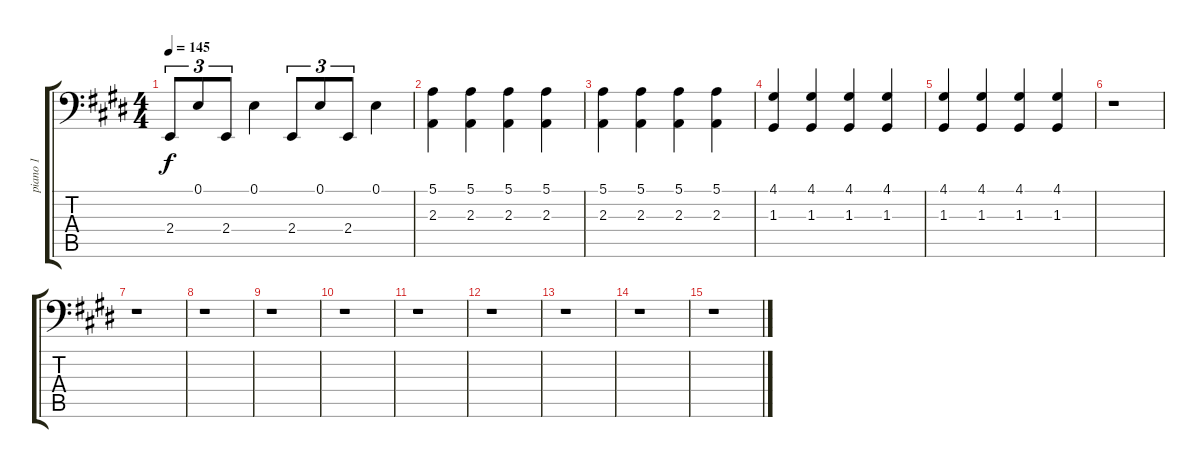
\track ("piano 1" "piano 1") {solo instrument acousticgrandpiano}
\staff {score tabs}
\tuning (E3 B2 G2 D2 A1 E1) {hide}
\ts (4 4)
\tempo 145
\clef f4
\ks e
2.4.8{tu (3 2) dy f} 0.1.8{tu (3 2)} 2.4.8{tu (3 2)} 0.1.4 2.4.8{tu (3 2)} 0.1.8{tu (3 2)} 2.4.8{tu (3 2)} 0.1.4 |
(5.1 2.3).4 (5.1 2.3).4 (5.1 2.3).4 (5.1 2.3).4 |
(5.1 2.3).4 (5.1 2.3).4 (5.1 2.3).4 (5.1 2.3).4 |
(4.1 1.3).4 (4.1 1.3).4 (4.1 1.3).4 (4.1 1.3).4 |
(4.1 1.3).4 (4.1 1.3).4 (4.1 1.3).4 (4.1 1.3).4 |
r.1 |
r.1 |
r.1 |
r.1 |
r.1 |
r.1 |
r.1 |
r.1 |
r.1 |
r.1
